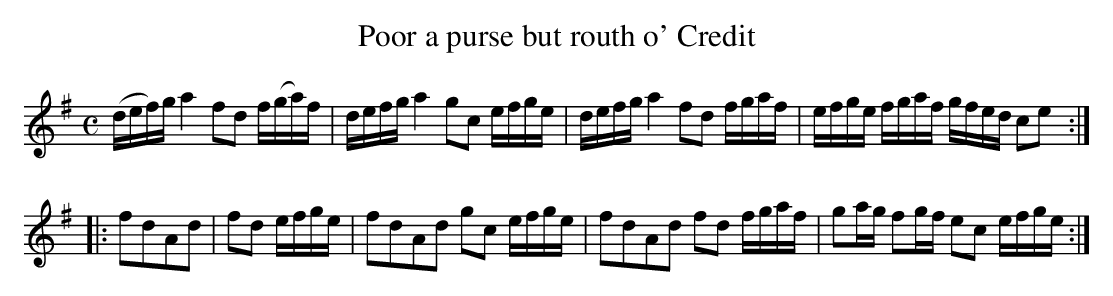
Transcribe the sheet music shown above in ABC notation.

X:1
T:Poor a purse but routh o' Credit
L:1/16
M:C
K:E min
(def)g a4 f2d2 f(ga)f| defg a4 g2c2 efge|\
defg a4 f2d2 fgaf| efge fgaf gfed c2e2::
f2d2A2d2| f2d2 efge| f2d2A2d2 g2c2 efge|\
f2d2A2d2 f2d2 fgaf| g2ag f2gf e2c2 efge:|
